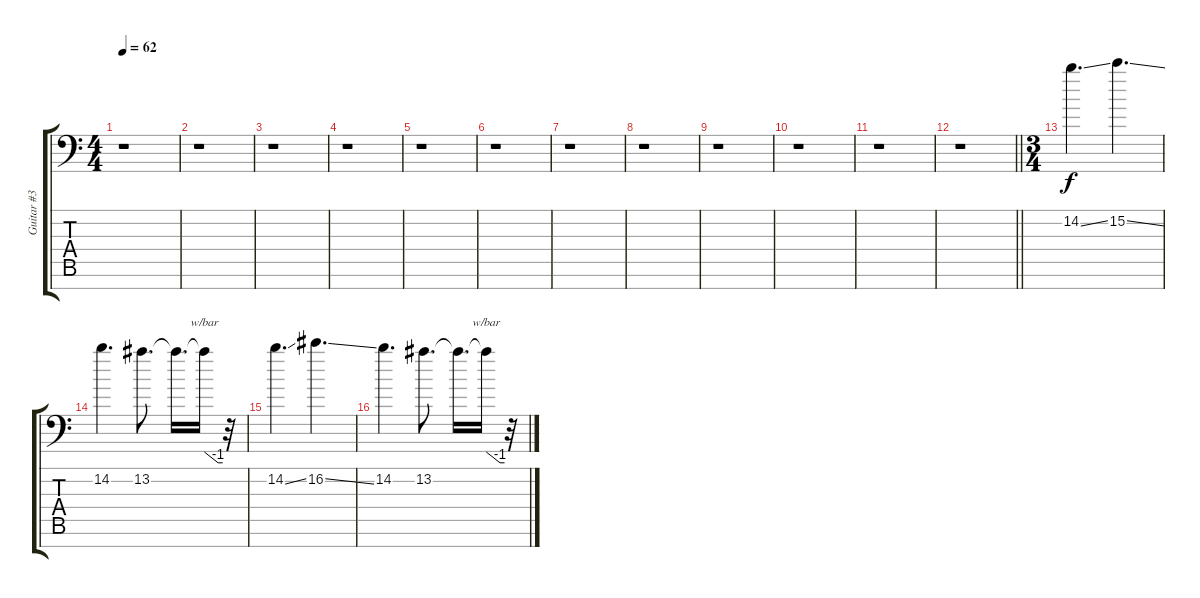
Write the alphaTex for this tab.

\track ("Guitar #3" "Guitar #3") {instrument overdrivenguitar}
\staff {score tabs}
\tuning (D4 A3 F3 C3 G2 D2 A1) {hide}
\ts (4 4)
\tempo 62
\clef f4
\ks c
r.1{dy f instrument overdrivenguitar} |
r.1 |
r.1 |
r.1 |
r.1 |
r.1 |
r.1 |
r.1 |
r.1 |
r.1 |
r.1 |
\barLineRight lightlight
r.1 |
\ts (3 4)
14.2{ss}.4{d} 15.2{ss}.4{d} |
14.2.4{d} 13.2.8{d} 13.2{t}.16{d} 13.2{t}.16{tbe (custom default 0 0 45 -4 60 -4)} r.32 |
14.2{ss}.4{d} 16.2{ss}.4{d} |
14.2.4{d} 13.2.8{d} 13.2{t}.16{d} 13.2{t}.16{tbe (custom default 0 0 45 -4 60 -4)} r.32
